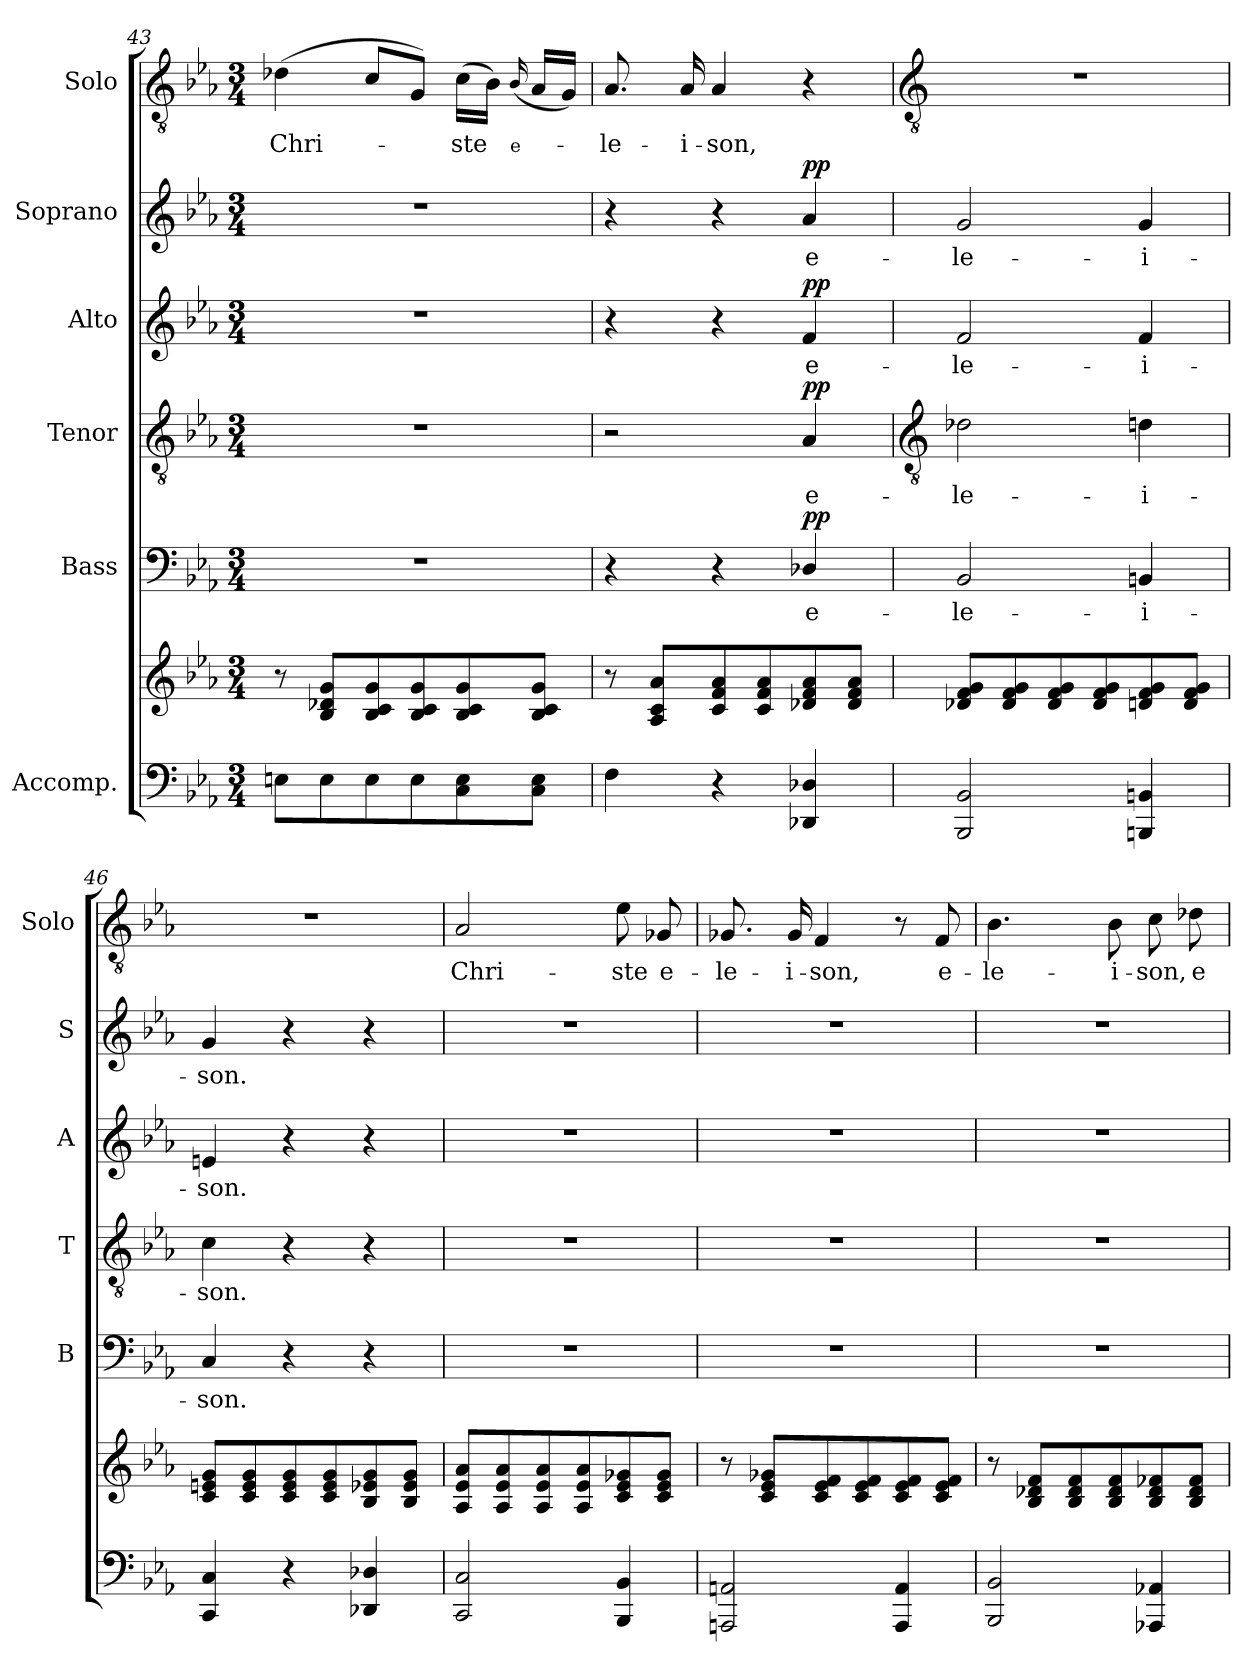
**kern	**kern	**kern	**text	**dynam	**kern	**text	**dynam	**kern	**text	**dynam	**kern	**text	**dynam	**kern	**text
*part6	*part6	*part5	*part5	*part5	*part4	*part4	*part4	*part3	*part3	*part3	*part2	*part2	*part2	*part1	*part1
*staff7	*staff6	*staff5	*staff5	*staff5	*staff4	*staff4	*staff4	*staff3	*staff3	*staff3	*staff2	*staff2	*staff2	*staff1	*staff1
*I"Accomp.	*	*I"Bass	*	*	*I"Tenor	*	*	*I"Alto	*	*	*I"Soprano	*	*	*I"Solo	*
*	*	*I'B	*	*	*I'T	*	*	*I'A	*	*	*I'S	*	*	*I'Solo	*
*clefF4	*clefG2	*clefF4	*	*	*clefGv2	*	*	*clefG2	*	*	*clefG2	*	*	*clefGv2	*
*k[b-e-a-]	*k[b-e-a-]	*k[b-e-a-]	*	*	*k[b-e-a-]	*	*	*k[b-e-a-]	*	*	*k[b-e-a-]	*	*	*k[b-e-a-]	*
*E-:	*E-:	*E-:	*	*	*E-:	*	*	*E-:	*	*	*E-:	*	*	*E-:	*
*M3/4	*M3/4	*M3/4	*	*	*M3/4	*	*	*M3/4	*	*	*M3/4	*	*	*M3/4	*
=43	=43	=43	=43	=43	=43	=43	=43	=43	=43	=43	=43	=43	=43	=43	=43
!	!	!LO:N:vis=1	!	!	!LO:N:vis=1	!	!	!LO:N:vis=1	!	!	!LO:N:vis=1	!	!	!	!LO:LY:b
8EnL	8r	2.r	.	.	2.r	.	.	2.r	.	.	2.r	.	.	(<4d-X	Chri-
8E	8B- 8d-X 8gL	.	.	.	.	.	.	.	.	.	.	.	.	.	.
8E	8B- 8c 8g	.	.	.	.	.	.	.	.	.	.	.	.	8cL	.
8E	8B- 8c 8g	.	.	.	.	.	.	.	.	.	.	.	.	8GJ)	.
!	!	!	!	!	!	!	!	!	!	!	!	!	!	!	!LO:LY:b
8C 8E	8B- 8c 8g	.	.	.	.	.	.	.	.	.	.	.	.	(>16cLL	-ste
.	.	.	.	.	.	.	.	.	.	.	.	.	.	16B-JJ)	.
!	!	!	!	!	!	!	!	!	!	!	!	!	!	!	!LO:LY:b
.	.	.	.	.	.	.	.	.	.	.	.	.	.	(<16qqB-/	e-
8C 8EJ	8B- 8c 8gJ	.	.	.	.	.	.	.	.	.	.	.	.	16A-LL	.
.	.	.	.	.	.	.	.	.	.	.	.	.	.	16GJJ)	.
=44	=44	=44	=44	=44	=44	=44	=44	=44	=44	=44	=44	=44	=44	=44	=44
!	!	!	!	!	!	!	!	!	!	!	!	!	!	!	!LO:LY:b
4F	8r	4r	.	.	2r	.	.	4r	.	.	4r	.	.	8.A-	-le-
.	8A- 8c 8a-L	.	.	.	.	.	.	.	.	.	.	.	.	.	.
!	!	!	!	!	!	!	!	!	!	!	!	!	!	!	!LO:LY:b
.	.	.	.	.	.	.	.	.	.	.	.	.	.	16A-	-i-
!	!	!	!	!	!	!	!	!	!	!	!	!	!	!	!LO:LY:b
4r	8c 8f 8a-	4r	.	.	.	.	.	4r	.	.	4r	.	.	4A-	-son,
.	8c 8f 8a-	.	.	.	.	.	.	.	.	.	.	.	.	.	.
!	!	!	!LO:LY:b	!LO:DY:b	!	!LO:LY:b	!LO:DY:b	!	!LO:LY:b	!LO:DY:b	!	!LO:LY:b	!LO:DY:b	!	!
4DD-X 4D-X	8d-X 8f 8a-	4D-X/	e-	pp	4A-	e-	pp	4f	e-	pp	4a-	e-	pp	4r	.
.	8d- 8f 8a-J	.	.	.	.	.	.	.	.	.	.	.	.	.	.
!!LO:LB:g=z
=45	=45	=45	=45	=45	=45	=45	=45	=45	=45	=45	=45	=45	=45	=45	=45
*	*	*	*	*	*clefGv2	*	*	*	*	*	*	*	*	*clefGv2	*
!	!	!	!LO:LY:b	!	!	!LO:LY:b	!	!	!LO:LY:b	!	!	!LO:LY:b	!	!LO:N:vis=1	!
2BBB- 2BB-	8d-X 8f 8gL	2BB-	-le-	.	2d-X	-le-	.	2f	-le-	.	2g	-le-	.	2.r	.
.	8d- 8f 8g	.	.	.	.	.	.	.	.	.	.	.	.	.	.
.	8d- 8f 8g	.	.	.	.	.	.	.	.	.	.	.	.	.	.
.	8d- 8f 8g	.	.	.	.	.	.	.	.	.	.	.	.	.	.
!	!	!	!LO:LY:b	!	!	!LO:LY:b	!	!	!LO:LY:b	!	!	!LO:LY:b	!	!	!
4BBBn 4BBn	8dn 8f 8g	4BBn	-i-	.	4dn	-i-	.	4f	-i-	.	4g	-i-	.	.	.
.	8d 8f 8gJ	.	.	.	.	.	.	.	.	.	.	.	.	.	.
=46	=46	=46	=46	=46	=46	=46	=46	=46	=46	=46	=46	=46	=46	=46	=46
!	!	!	!LO:LY:b	!	!	!LO:LY:b	!	!	!LO:LY:b	!	!	!LO:LY:b	!	!LO:N:vis=1	!
4CC 4C	8c 8en 8gL	4C	-son.	.	4c	-son.	.	4en	-son.	.	4g	-son.	.	2.r	.
.	8c 8e 8g	.	.	.	.	.	.	.	.	.	.	.	.	.	.
4r	8c 8e 8g	4r	.	.	4r	.	.	4r	.	.	4r	.	.	.	.
.	8c 8e 8g	.	.	.	.	.	.	.	.	.	.	.	.	.	.
4DD-X 4D-X	8B- 8e-X 8g	4r	.	.	4r	.	.	4r	.	.	4r	.	.	.	.
.	8B- 8e- 8gJ	.	.	.	.	.	.	.	.	.	.	.	.	.	.
=47	=47	=47	=47	=47	=47	=47	=47	=47	=47	=47	=47	=47	=47	=47	=47
!	!	!LO:N:vis=1	!	!	!LO:N:vis=1	!	!	!LO:N:vis=1	!	!	!LO:N:vis=1	!	!	!	!LO:LY:b
2CC 2C	8A- 8e- 8a-L	2.r	.	.	2.r	.	.	2.r	.	.	2.r	.	.	2A-	Chri-
.	8A- 8e- 8a-	.	.	.	.	.	.	.	.	.	.	.	.	.	.
.	8A- 8e- 8a-	.	.	.	.	.	.	.	.	.	.	.	.	.	.
.	8A- 8e- 8a-	.	.	.	.	.	.	.	.	.	.	.	.	.	.
!	!	!	!	!	!	!	!	!	!	!	!	!	!	!	!LO:LY:b
4BBB- 4BB-	8c 8e- 8g-X	.	.	.	.	.	.	.	.	.	.	.	.	8e-	-ste
!	!	!	!	!	!	!	!	!	!	!	!	!	!	!	!LO:LY:b
.	8c 8e- 8g-J	.	.	.	.	.	.	.	.	.	.	.	.	8G-X	e-
=48	=48	=48	=48	=48	=48	=48	=48	=48	=48	=48	=48	=48	=48	=48	=48
!	!	!LO:N:vis=1	!	!	!LO:N:vis=1	!	!	!LO:N:vis=1	!	!	!LO:N:vis=1	!	!	!	!LO:LY:b
2AAAn 2AAn	8r	2.r	.	.	2.r	.	.	2.r	.	.	2.r	.	.	8.G-X	-le-
.	8c 8e- 8g-XL	.	.	.	.	.	.	.	.	.	.	.	.	.	.
!	!	!	!	!	!	!	!	!	!	!	!	!	!	!	!LO:LY:b
.	.	.	.	.	.	.	.	.	.	.	.	.	.	16G-	-i-
!	!	!	!	!	!	!	!	!	!	!	!	!	!	!	!LO:LY:b
.	8c 8e- 8f	.	.	.	.	.	.	.	.	.	.	.	.	4F	-son,
.	8c 8e- 8f	.	.	.	.	.	.	.	.	.	.	.	.	.	.
4AAA 4AA	8c 8e- 8f	.	.	.	.	.	.	.	.	.	.	.	.	8r	.
!	!	!	!	!	!	!	!	!	!	!	!	!	!	!	!LO:LY:b
.	8c 8e- 8fJ	.	.	.	.	.	.	.	.	.	.	.	.	8F	e-
=49	=49	=49	=49	=49	=49	=49	=49	=49	=49	=49	=49	=49	=49	=49	=49
!	!	!LO:N:vis=1	!	!	!LO:N:vis=1	!	!	!LO:N:vis=1	!	!	!LO:N:vis=1	!	!	!	!LO:LY:b
2BBB- 2BB-	8r	2.r	.	.	2.r	.	.	2.r	.	.	2.r	.	.	4.B-	-le-
.	8B- 8d-X 8fL	.	.	.	.	.	.	.	.	.	.	.	.	.	.
.	8B- 8d- 8f	.	.	.	.	.	.	.	.	.	.	.	.	.	.
!	!	!	!	!	!	!	!	!	!	!	!	!	!	!	!LO:LY:b
.	8B- 8d- 8f	.	.	.	.	.	.	.	.	.	.	.	.	8B-	-i-
!	!	!	!	!	!	!	!	!	!	!	!	!	!	!	!LO:LY:b
4AAA-X 4AA-X	8B- 8d- 8f-X	.	.	.	.	.	.	.	.	.	.	.	.	8c	-son,
!	!	!	!	!	!	!	!	!	!	!	!	!	!	!	!LO:LY:b
.	8B- 8d- 8f-J	.	.	.	.	.	.	.	.	.	.	.	.	8d-X	e-
=	=	=	=	=	=	=	=	=	=	=	=	=	=	=	=
*-	*-	*-	*-	*-	*-	*-	*-	*-	*-	*-	*-	*-	*-	*-	*-
